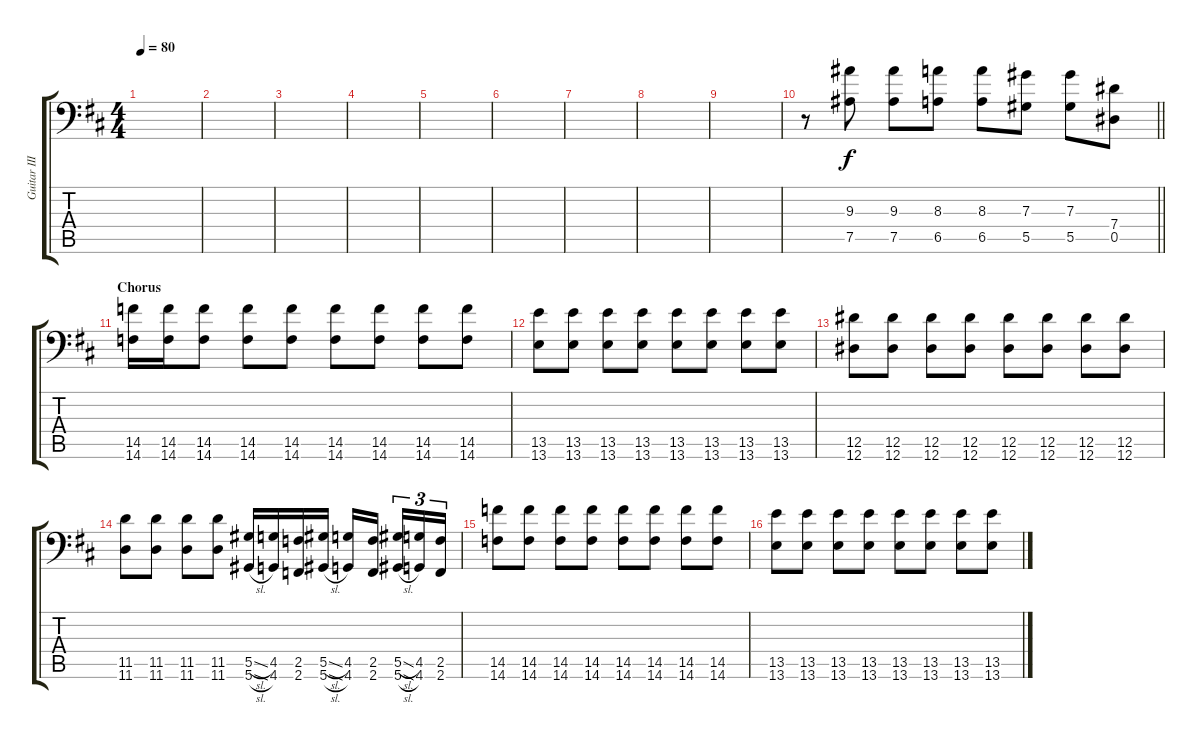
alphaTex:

\track ("Guitar III" "Guitar III") {instrument distortionguitar}
\staff {score tabs}
\tuning (Bb3 F3 Db3 Ab2 Eb2 Eb1) {hide}
\ts (4 4)
\tempo 80
\clef f4
\ks d
|
|
|
|
|
|
|
|
|
\barLineRight lightlight
r.8 (9.3 7.5).8 (9.3 7.5).8 (8.3 6.5).8 (8.3 6.5).8 (7.3 5.5).8 (7.3 5.5).8 (7.4 0.5).8 |
\section ("" "Chorus")
(14.5 14.6).16 (14.5 14.6).16 (14.5 14.6).8 (14.5 14.6).8 (14.5 14.6).8 (14.5 14.6).8 (14.5 14.6).8 (14.5 14.6).8 (14.5 14.6).8 |
(13.5 13.6).8 (13.5 13.6).8 (13.5 13.6).8 (13.5 13.6).8 (13.5 13.6).8 (13.5 13.6).8 (13.5 13.6).8 (13.5 13.6).8 |
(12.5 12.6).8 (12.5 12.6).8 (12.5 12.6).8 (12.5 12.6).8 (12.5 12.6).8 (12.5 12.6).8 (12.5 12.6).8 (12.5 12.6).8 |
(11.5 11.6).8 (11.5 11.6).8 (11.5 11.6).8 (11.5 11.6).8 (5.5{sl} 5.6{sl}).16 (4.5 4.6).16 (2.5 2.6).16 (5.5{sl} 5.6{sl}).16 (4.5 4.6).16 (2.5 2.6).16{beam splitsecondary} (5.5{sl} 5.6{sl}).16{tu (3 2)} (4.5 4.6).16{tu (3 2)} (2.5 2.6).16{tu (3 2)} |
(14.5 14.6).8 (14.5 14.6).8 (14.5 14.6).8 (14.5 14.6).8 (14.5 14.6).8 (14.5 14.6).8 (14.5 14.6).8 (14.5 14.6).8 |
(13.5 13.6).8 (13.5 13.6).8 (13.5 13.6).8 (13.5 13.6).8 (13.5 13.6).8 (13.5 13.6).8 (13.5 13.6).8 (13.5 13.6).8
